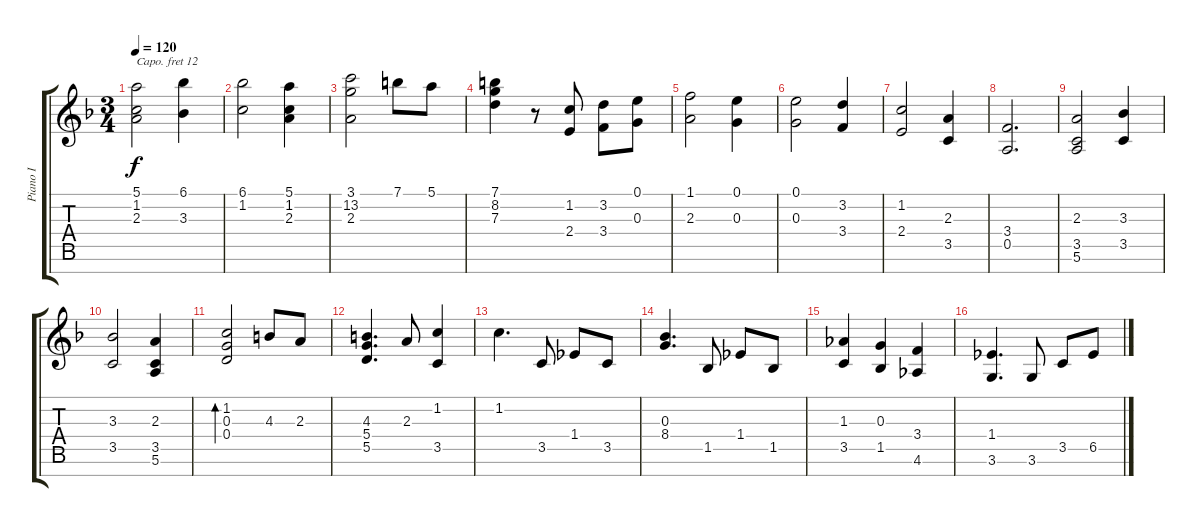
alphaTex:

\track ("Piano I" "Piano I") {instrument acousticgrandpiano}
\staff {score tabs}
\capo 12
\tuning (E4 B3 G3 D3 A2 E2 B1) {hide}
\ts (3 4)
\tempo 120
\clef g2
\ks f
(5.1 1.2 2.3).2{dy f} (6.1 3.3).4 |
(6.1 1.2).2 (5.1 1.2 2.3).4 |
(3.1 13.2 2.3).2 7.1.8 5.1.8 |
(7.1 8.2 7.3).4 r.8 (1.2 2.4).8 (3.2 3.4).8 (0.1 0.3).8 |
(1.1 2.3).2 (0.1 0.3).4 |
(0.1 0.3).2 (3.2 3.4).4 |
(1.2 2.4).2 (2.3 3.5).4 |
(3.4 0.5).2{d} |
(2.3 3.5 5.6).2 (3.3 3.5).4 |
(3.3 3.5).2 (2.3 3.5 5.6).4 |
(1.2 0.3 0.4).2{bd 120} 4.3.8 2.3.8 |
(4.3 5.4 5.5).4{d} 2.3.8 (1.2 3.5).4 |
1.2.4{d} 3.5.8 1.4.8 3.5.8 |
(0.3 8.4).4{d} 1.5.8 1.4.8 1.5.8 |
(1.3 3.5).4 (0.3 1.5).4 (3.4 4.6).4 |
(1.4 3.6).4{d} 3.6.8 3.5.8 6.5.8
